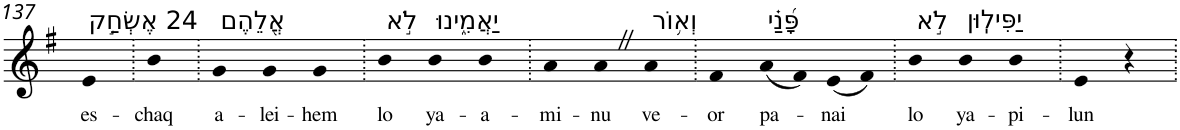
**kern	**text
*part1	*part1
*staff1	*staff1
*I"Piano	*
*I'Pno	*
!!LO:PB:g=z
*clefG2	*
*k[f#]	*
*G:	*
=137	=137
!LO:TX:a:t=24 אֶשְׂחַ֣ק	!
!	!LO:LY:b
4e	es-
=138.	=138.
!	!LO:LY:b
4b	-chaq
=139.	=139.
!LO:TX:a:t=אֲ֭לֵהֶם	!
!	!LO:LY:b
4g	a-
!	!LO:LY:b
4g	-lei-
!	!LO:LY:b
4g	-hem
=140.	=140.
!LO:TX:a:t=לֹ֣א	!
!	!LO:LY:b
4b	lo
!LO:TX:a:t=יַאֲמִ֑ינוּ	!
!	!LO:LY:b
4b	ya-
!	!LO:LY:b
4b	-a-
=141.	=141.
!	!LO:LY:b
4a	-mi-
!	!LO:LY:b
4aZ	-nu
!LO:TX:a:t=וְא֥וֹר	!
!	!LO:LY:b
4a	ve-
=142.	=142.
!	!LO:LY:b
4f#	-or
!LO:TX:a:t=פָּ֝נַ֗י	!
!	!LO:LY:b
(8a	pa-
8f#)	.
!	!LO:LY:b
(8e	-nai
8f#)	.
=143.	=143.
!LO:TX:a:t=לֹ֣א	!
!	!LO:LY:b
4b	lo
!LO:TX:a:t=יַפִּילֽוּן	!
!	!LO:LY:b
4b	ya-
!	!LO:LY:b
4b	-pi-
=144.	=144.
!	!LO:LY:b
4e	-lun
4r	.
=.	=.
*-	*-
